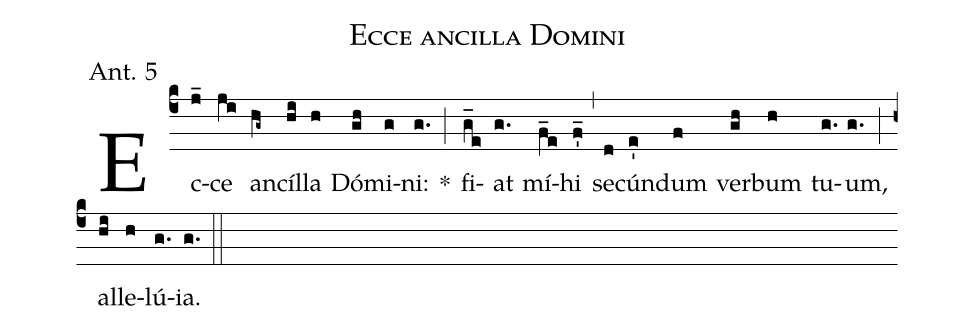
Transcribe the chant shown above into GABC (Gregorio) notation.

name:Ecce ancilla Domini;
office-part:Antiphona;
mode:8;
annotation: Ant. 5;
%%
(c4) Ec(j_)ce(ji) an(hg~)cíl(hi)la(h) Dó(gh)mi(g)ni:(g.) *(;) fi(g_e)at(g.) mí(f_e)hi(f'_) (,) se(d)cún(e')dum(f) ver(gh)bum(h) tu(g.)um,(g.) (;)
al(hi)le(h)lú(g.)ia.(g.) (::)
